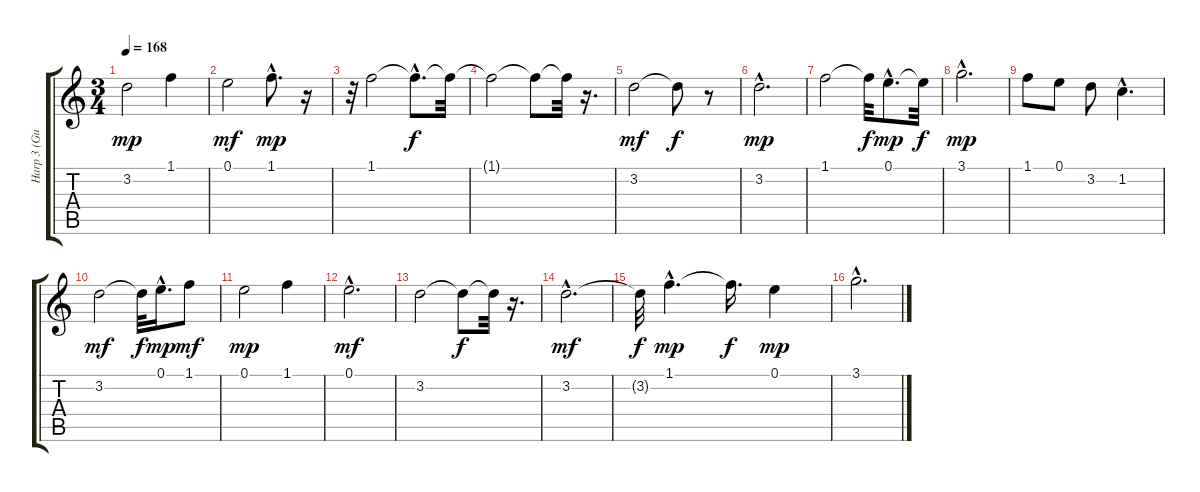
\track ("Harp 3 (Guitar)" "Harp 3 (Gu") {instrument acousticguitarnylon}
\staff {score tabs}
\tuning (E4 B3 G3 D3 A2 E2) {hide}
\ts (3 4)
\tempo 168
\clef g2
\ks c
3.2.2{dy mp} 1.1.4 |
0.1.2{dy mf} 1.1{hac}.8{d dy mp} r.16 |
r.32 1.1.2 1.1{hac t}.8{d dy f} 1.1{t}.32 |
1.1{t}.2 1.1{t}.8 1.1{t}.32 r.16{d} |
3.2.2{dy mf} 3.2{t}.8{dy f} r.8 |
3.2{hac}.2{d dy mp} |
1.1.2 1.1{t}.32{dy f} 0.1{hac}.8{d dy mp} 0.1{t}.32{dy f} |
3.1{hac}.2{d dy mp} |
1.1.8 0.1.8 3.2.8 1.2{hac}.4{d} |
3.2.2{dy mf} 3.2{t}.32{dy f} 0.1{hac}.16{d dy mp} 1.1.8{dy mf} |
0.1.2{dy mp} 1.1.4 |
0.1{hac}.2{d dy mf} |
3.2.2 3.2{t}.8{dy f} 3.2{t}.32 r.16{d} |
3.2{hac}.2{d dy mf} |
3.2{t}.32{dy f} 1.1{hac}.4{d dy mp} 1.1{t}.16{d dy f} 0.1.4{dy mp} |
3.1{hac}.2{d}
